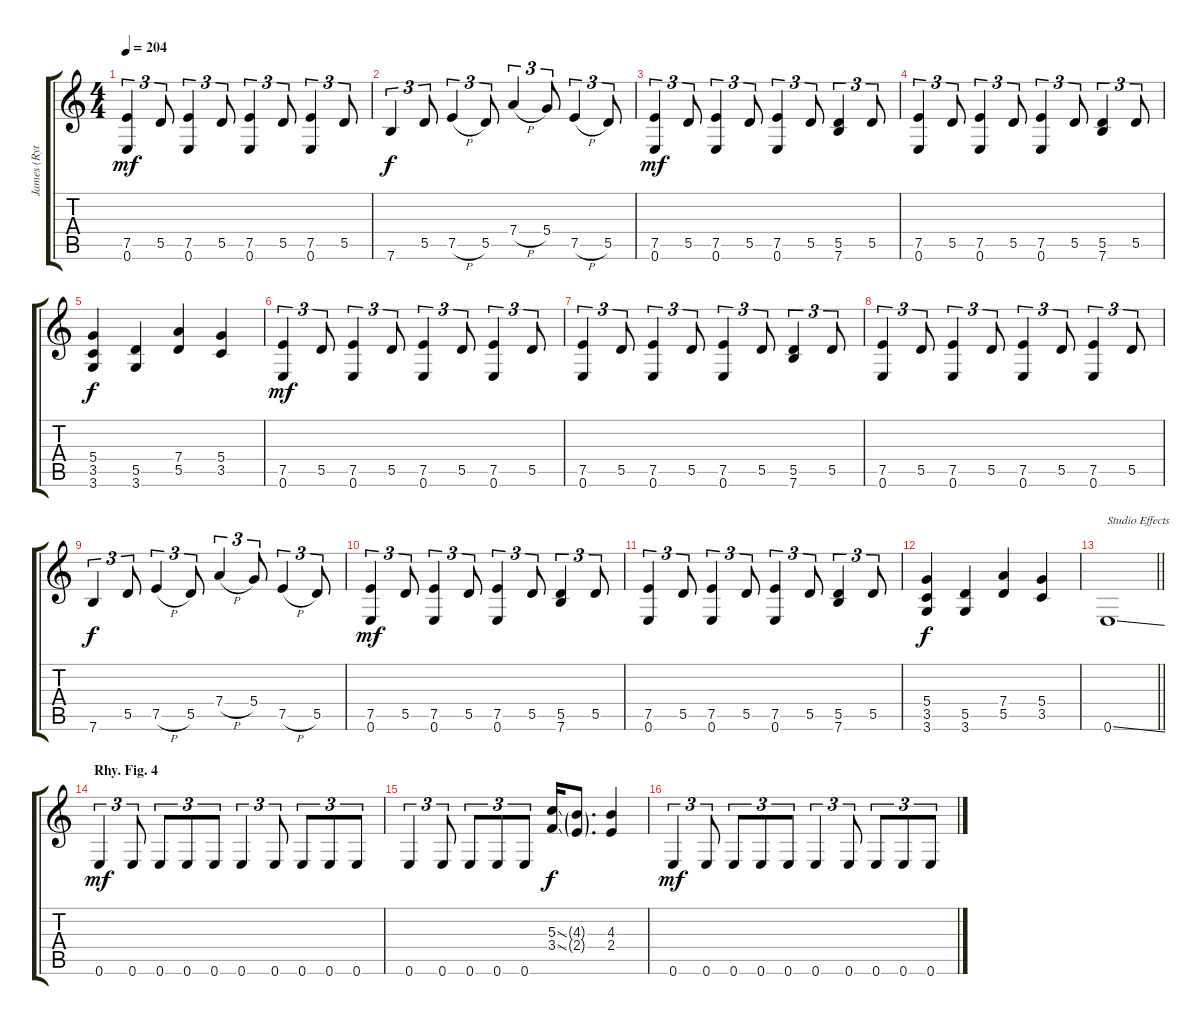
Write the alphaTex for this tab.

\track ("James (Rythm Guitar)" "James (Ryt") {instrument overdrivenguitar}
\staff {score tabs}
\tuning (E4 B3 G3 D3 A2 E2) {hide}
\ts (4 4)
\tempo 204
\clef g2
\ks c
(7.5 0.6).4{tu (3 2) dy mf} 5.5.8{tu (3 2)} (7.5 0.6).4{tu (3 2)} 5.5.8{tu (3 2)} (7.5 0.6).4{tu (3 2)} 5.5.8{tu (3 2)} (7.5 0.6).4{tu (3 2)} 5.5.8{tu (3 2)} |
7.6.4{tu (3 2) dy f} 5.5.8{tu (3 2)} 7.5{h}.4{tu (3 2)} 5.5.8{tu (3 2)} 7.4{h}.4{tu (3 2)} 5.4.8{tu (3 2)} 7.5{h}.4{tu (3 2)} 5.5.8{tu (3 2)} |
(7.5 0.6).4{tu (3 2) dy mf} 5.5.8{tu (3 2)} (7.5 0.6).4{tu (3 2)} 5.5.8{tu (3 2)} (7.5 0.6).4{tu (3 2)} 5.5.8{tu (3 2)} (5.5 7.6).4{tu (3 2)} 5.5.8{tu (3 2)} |
(7.5 0.6).4{tu (3 2)} 5.5.8{tu (3 2)} (7.5 0.6).4{tu (3 2)} 5.5.8{tu (3 2)} (7.5 0.6).4{tu (3 2)} 5.5.8{tu (3 2)} (5.5 7.6).4{tu (3 2)} 5.5.8{tu (3 2)} |
(5.4 3.5 3.6).4{dy f} (5.5 3.6).4 (7.4 5.5).4 (5.4 3.5).4 |
(7.5 0.6).4{tu (3 2) dy mf} 5.5.8{tu (3 2)} (7.5 0.6).4{tu (3 2)} 5.5.8{tu (3 2)} (7.5 0.6).4{tu (3 2)} 5.5.8{tu (3 2)} (7.5 0.6).4{tu (3 2)} 5.5.8{tu (3 2)} |
(7.5 0.6).4{tu (3 2)} 5.5.8{tu (3 2)} (7.5 0.6).4{tu (3 2)} 5.5.8{tu (3 2)} (7.5 0.6).4{tu (3 2)} 5.5.8{tu (3 2)} (5.5 7.6).4{tu (3 2)} 5.5.8{tu (3 2)} |
(7.5 0.6).4{tu (3 2)} 5.5.8{tu (3 2)} (7.5 0.6).4{tu (3 2)} 5.5.8{tu (3 2)} (7.5 0.6).4{tu (3 2)} 5.5.8{tu (3 2)} (7.5 0.6).4{tu (3 2)} 5.5.8{tu (3 2)} |
7.6.4{tu (3 2) dy f} 5.5.8{tu (3 2)} 7.5{h}.4{tu (3 2)} 5.5.8{tu (3 2)} 7.4{h}.4{tu (3 2)} 5.4.8{tu (3 2)} 7.5{h}.4{tu (3 2)} 5.5.8{tu (3 2)} |
(7.5 0.6).4{tu (3 2) dy mf} 5.5.8{tu (3 2)} (7.5 0.6).4{tu (3 2)} 5.5.8{tu (3 2)} (7.5 0.6).4{tu (3 2)} 5.5.8{tu (3 2)} (5.5 7.6).4{tu (3 2)} 5.5.8{tu (3 2)} |
(7.5 0.6).4{tu (3 2)} 5.5.8{tu (3 2)} (7.5 0.6).4{tu (3 2)} 5.5.8{tu (3 2)} (7.5 0.6).4{tu (3 2)} 5.5.8{tu (3 2)} (5.5 7.6).4{tu (3 2)} 5.5.8{tu (3 2)} |
(5.4 3.5 3.6).4{dy f} (5.5 3.6).4 (7.4 5.5).4 (5.4 3.5).4 |
\barLineRight lightlight
0.6{ss}.1{txt "Studio Effects"} |
\section ("" "Rhy. Fig. 4")
0.6.4{tu (3 2) dy mf} 0.6.8{tu (3 2)} 0.6.8{tu (3 2)} 0.6.8{tu (3 2)} 0.6.8{tu (3 2)} 0.6.4{tu (3 2)} 0.6.8{tu (3 2)} 0.6.8{tu (3 2)} 0.6.8{tu (3 2)} 0.6.8{tu (3 2)} |
0.6.4{tu (3 2)} 0.6.8{tu (3 2)} 0.6.8{tu (3 2)} 0.6.8{tu (3 2)} 0.6.8{tu (3 2)} (5.3{ss} 3.4{ss}).16{dy f} (4.3{g} 2.4{g}).8{d} (4.3 2.4).4 |
0.6.4{tu (3 2) dy mf} 0.6.8{tu (3 2)} 0.6.8{tu (3 2)} 0.6.8{tu (3 2)} 0.6.8{tu (3 2)} 0.6.4{tu (3 2)} 0.6.8{tu (3 2)} 0.6.8{tu (3 2)} 0.6.8{tu (3 2)} 0.6.8{tu (3 2)}
